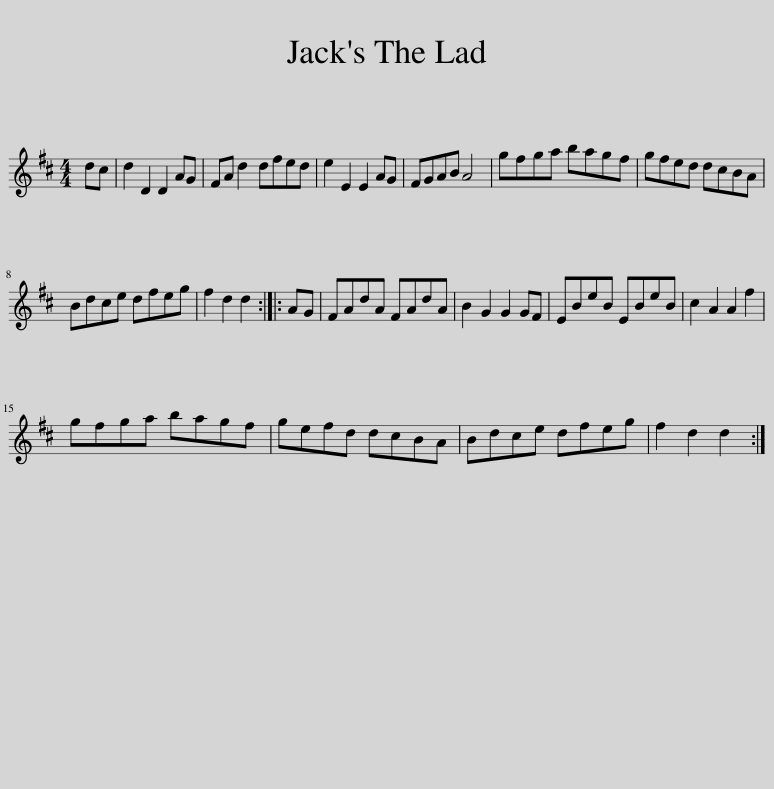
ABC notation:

X:1
L:1/8
M:4/4
I:linebreak $
K:D
V:1 treble
V:1
 dc | d2 D2 D2 AG | FA d2 dfed | e2 E2 E2 AG | FGAB A4 | %5
 gfga bagf | gfed dcBA |$ Bdce dfeg | f2 d2 d2 :: AG | %10
 FAdA FAdA | B2 G2 G2 GF | EBeB EBeB | c2 A2 A2 f2 |$ gfga bagf | %15
 gefd dcBA | Bdce dfeg | f2 d2 d2 :| %18
